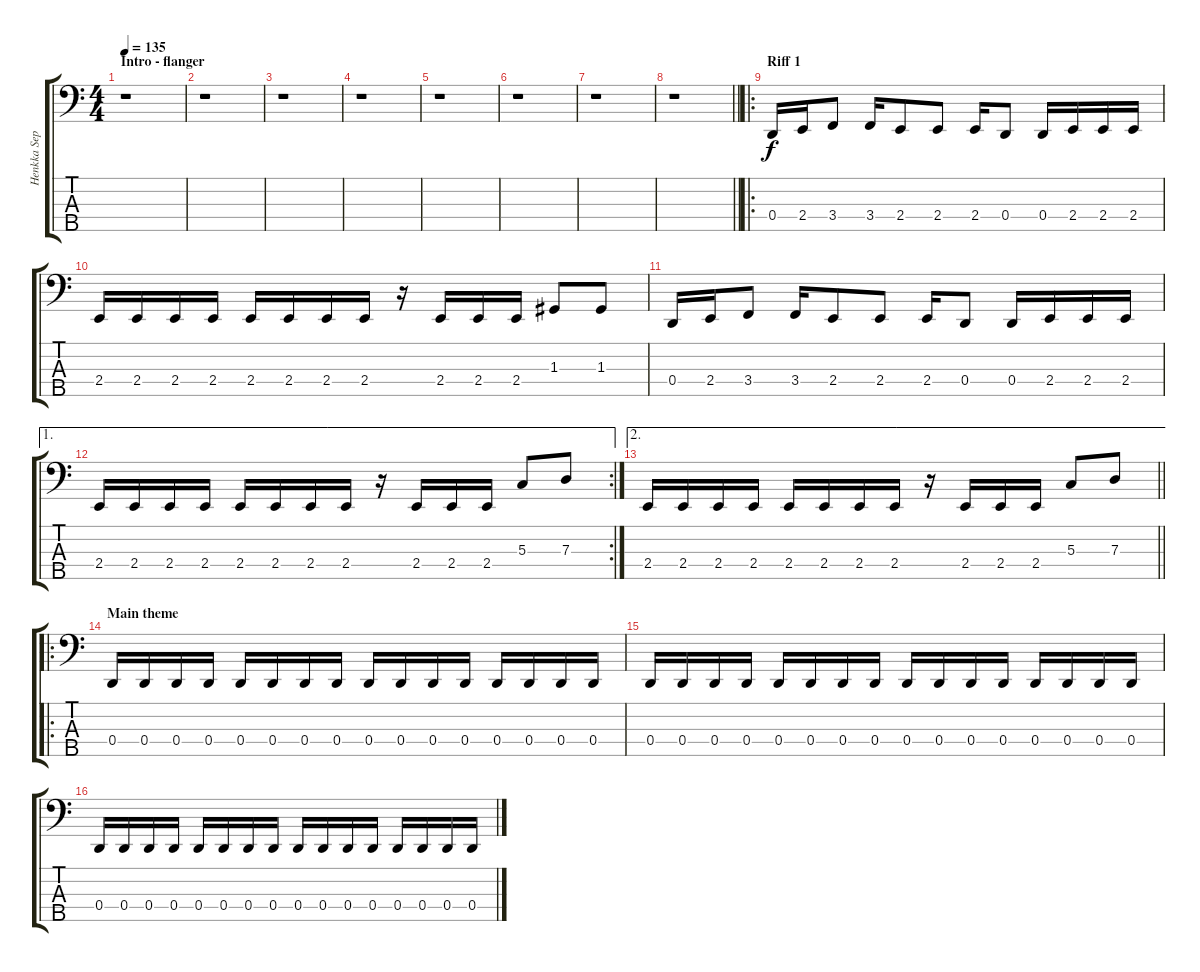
\track ("Henkka Seppälä" "Henkka Sep") {instrument electricbasspick}
\staff {score tabs}
\tuning (F2 C2 G1 D1 A0) {hide}
\ts (4 4)
\section ("" "Intro - flanger")
\tempo 135
\clef f4
\ks c
r.1{dy f instrument electricbasspick} |
r.1 |
r.1 |
r.1 |
r.1 |
r.1 |
r.1 |
\barLineRight lightlight
r.1 |
\ro
\section ("" "Riff 1")
0.4.16 2.4.16 3.4.8 3.4.16 2.4.8 2.4.8 2.4.16 0.4.8 0.4.16 2.4.16 2.4.16 2.4.16 |
2.4.16 2.4.16 2.4.16 2.4.16 2.4.16 2.4.16 2.4.16 2.4.16 r.16 2.4.16 2.4.16 2.4.16 1.3.8 1.3.8 |
0.4.16 2.4.16 3.4.8 3.4.16 2.4.8 2.4.8 2.4.16 0.4.8 0.4.16 2.4.16 2.4.16 2.4.16 |
\ae 1
\rc 2
2.4.16 2.4.16 2.4.16 2.4.16 2.4.16 2.4.16 2.4.16 2.4.16 r.16 2.4.16 2.4.16 2.4.16 5.3.8 7.3.8 |
\ae 2
\barLineRight lightlight
2.4.16 2.4.16 2.4.16 2.4.16 2.4.16 2.4.16 2.4.16 2.4.16 r.16 2.4.16 2.4.16 2.4.16 5.3.8 7.3.8 |
\ro
\section ("" "Main theme")
0.4.16 0.4.16 0.4.16 0.4.16 0.4.16 0.4.16 0.4.16 0.4.16 0.4.16 0.4.16 0.4.16 0.4.16 0.4.16 0.4.16 0.4.16 0.4.16 |
0.4.16 0.4.16 0.4.16 0.4.16 0.4.16 0.4.16 0.4.16 0.4.16 0.4.16 0.4.16 0.4.16 0.4.16 0.4.16 0.4.16 0.4.16 0.4.16 |
0.4.16 0.4.16 0.4.16 0.4.16 0.4.16 0.4.16 0.4.16 0.4.16 0.4.16 0.4.16 0.4.16 0.4.16 0.4.16 0.4.16 0.4.16 0.4.16
